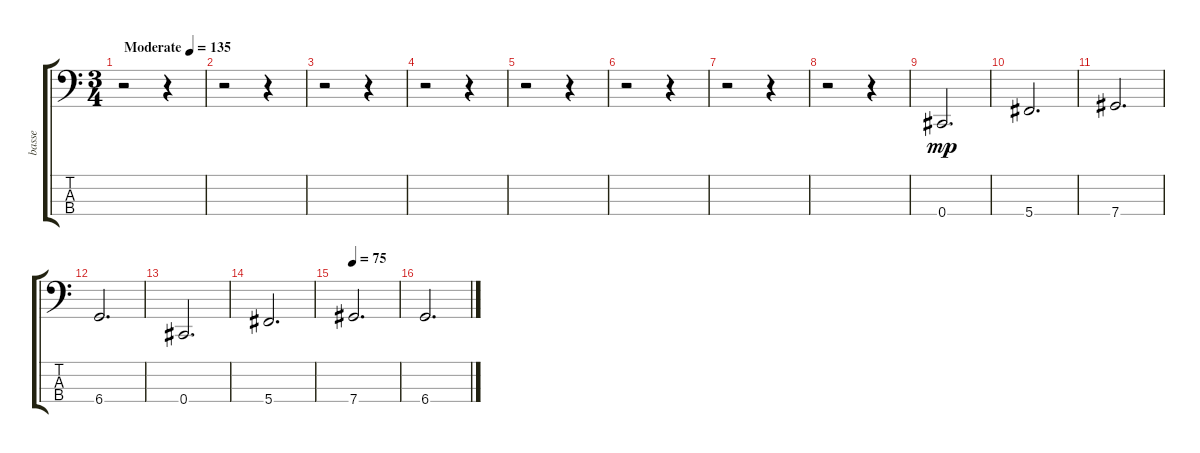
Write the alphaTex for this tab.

\track ("basse" "basse") {instrument electricbassfinger}
\staff {score tabs}
\tuning (Gb2 Db2 Ab1 Db1) {hide}
\ts (3 4)
\tempo (135 "Moderate")
\clef f4
\ks c
r.2{dy mp instrument electricbassfinger} r.4 |
r.2 r.4 |
r.2 r.4 |
r.2 r.4 |
r.2 r.4 |
r.2 r.4 |
r.2 r.4 |
r.2 r.4 |
0.4.2{d} |
5.4.2{d} |
7.4.2{d} |
6.4.2{d} |
0.4.2{d} |
5.4.2{d} |
\tempo 75
7.4.2{d} |
6.4.2{d}
